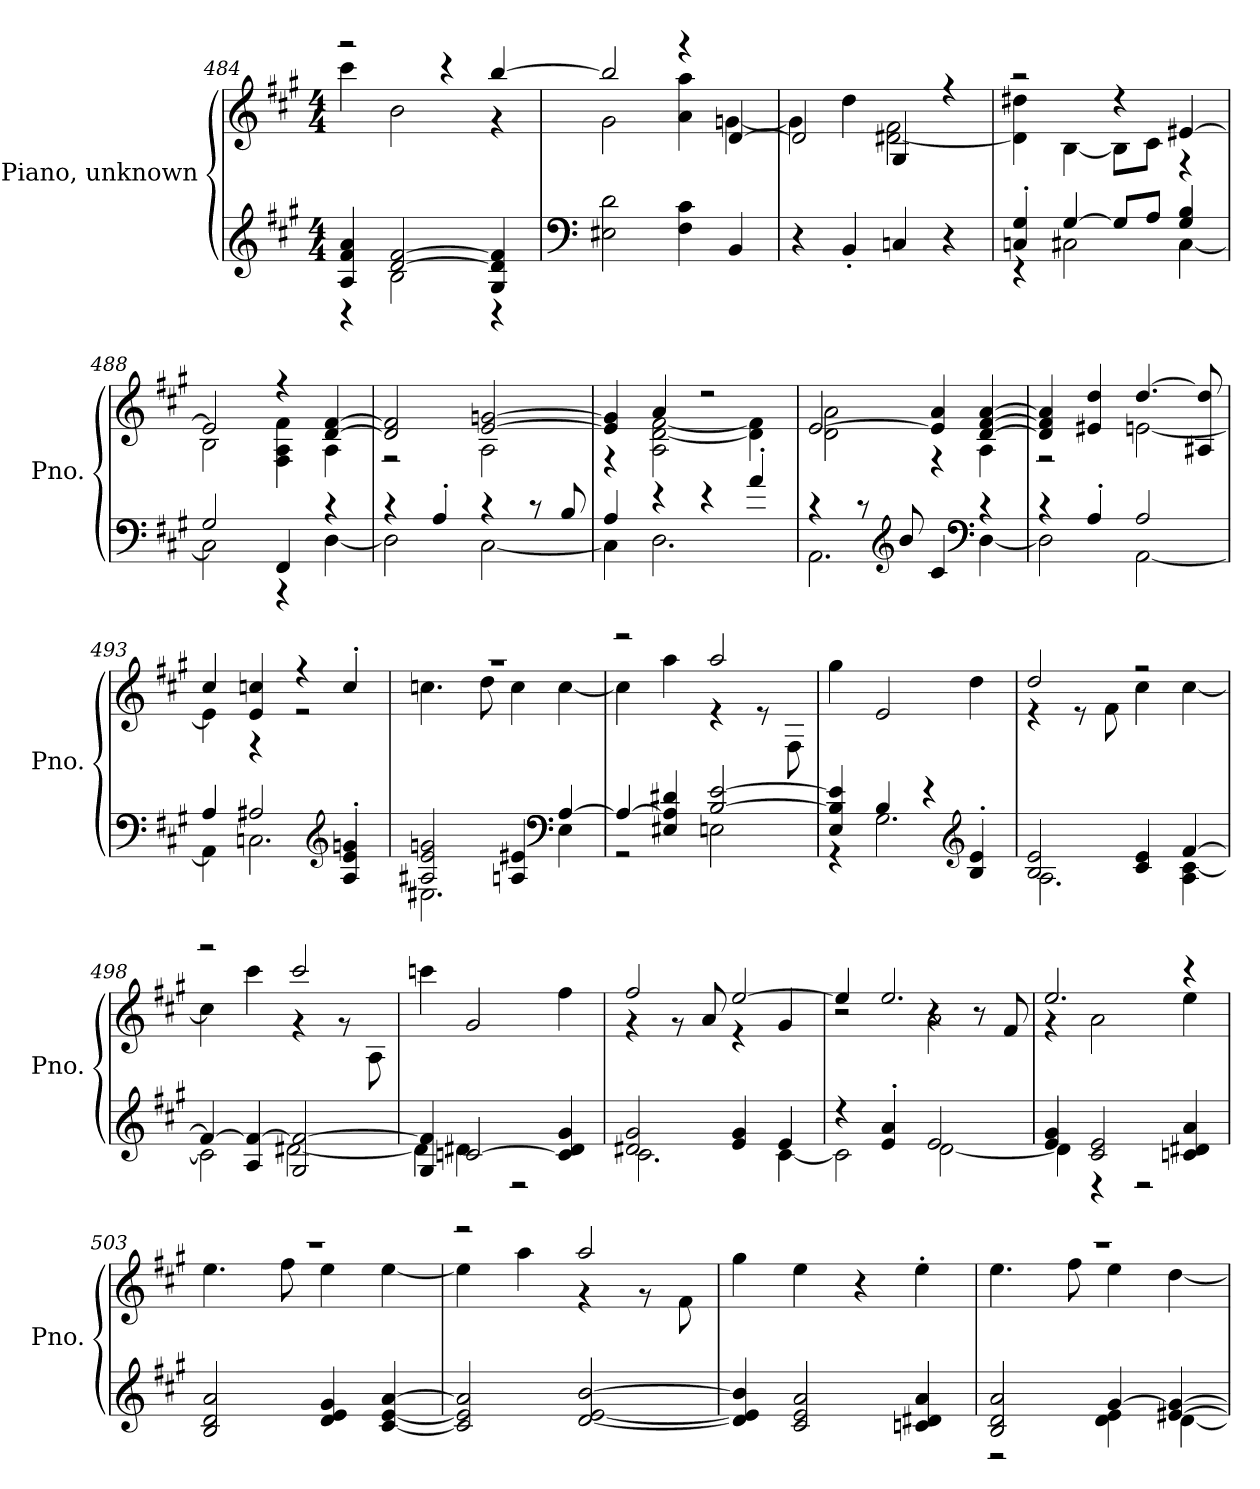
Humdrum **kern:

**kern	**kern
*part1	*part1
*staff2	*staff1
*I"Piano, unknown	*
*I'Pno.	*
*clefG2	*clefG2
*k[f#c#g#]	*k[f#c#g#]
*M4/4	*M4/4
=484	=484
*^	*^
4A/ 4f#/ 4a/	4r	2r	4ccc#\
[2d/ [2f#/	2B\	.	2b\
.	.	4r	.
4G#/ 4d/] 4f#/]	4r	[4bb/	4r
*v	*v	*	*
=485	=485	=485
*clefF4	*	*
2E#X\ 2d\	2bb/]	2g#\
4F#\ 4c#\	4r	4a\ 4aa\
4BB/	[4d/	[4gn\
!!LO:PB:g=z	!!
=486	=486	=486
4r	2d/]	4g\]
4BB'/	.	4dd\
4Cn/	4G#/	[2d#X\ 2f#\
4r	4r	.
=487	=487	=487
*^	*	*
4Cn/' 4G#/'	4r	2r	4d#\] 4dd#X\
[4G#/	2C#X\	.	[4B\
8G#/L]	.	4r	8B\L]
8A/J	.	.	8c#\J
4G#/ 4B/	[4C#\	[4e#X/	4r
=488	=488	=488	=488
2G#/	2C#\]	2e#/]	2B\
4FF#/	4r	4r	4F#\ 4A\ 4f#\
4r	[4D\	[4d/ [4f#/	4A\
=489	=489	=489	=489
4r	2D\]	2d/] 2f#/]	2r
4A'/	.	.	.
4r	[2C#\	[2e/ [2gn/	2A\
8r	.	.	.
8B/	.	.	.
=490	=490	=490	=490
4A/	4C#\]	4e/] 4g/]	4r
4r	2.D\	4a/	2A\ [2d\ [2f#\
4r	.	2r	.
4a'/	.	.	4d\] 4f#\]
=491	=491	=491	=491
4r	2.AA\	[2e/	2d\ 2a\
8r	.	.	.
*clefG2	*	*	*
8b/	.	.	.
4c#/	.	4e/] 4a/	4r
*clefF4	*	*	*
4r	[4D\	[4d/ [4f#/ [4a/	4A\
!!LO:LB:g=z	!!
=492	=492	=492	=492
4r	2D\]	4d/] 4f#/] 4a/]	2r
4A'/	.	4e#X/ 4dd/	.
2A/	[2AA\	[4.dd/	[2en\
.	.	8A#X/ 8dd/]	.
=493	=493	=493	=493
4A/	4AA\]	4cc#/	4e\]
2A#X/	2.Cn\	4e/ 4ccn/	4r
.	.	4r	2r
*clefG2	*	*	*
4A#/' 4e/' 4gn/'	.	4cc'/	.
=494	=494	=494	=494
2A#X/ 2e/ 2gn/	2.E#X\	1r	4.ccn\
.	.	.	8dd\
4An/ 4e#X/	.	.	4cc\
*clefF4	*	*	*
[4A/	4E#\	.	[4cc\
=495	=495	=495	=495
4A/_	2r	2r	4cc\]
4E#X/ 4A/] 4d#X/	.	.	4aa\
[2B/ [2e/	2En\	2aa/	4r
.	.	.	8r
.	.	.	8F#\
*	*	*v	*v
=496	=496	=496
4E/ 4B/] 4e/]	4r	4gg#\
4B/	2.G#\	2e/
4r	.	.
*clefG2	*	*
4B/' 4e/'	.	4dd\
!!LO:LB:g=z
=497	=497	=497
*	*	*^
2B/ 2e/	2.A\	2dd/	4r
.	.	.	8r
.	.	.	8f#\
4c#/ 4e/	.	2r	4cc#\
[4f#/	4A\ [4c#\	.	[4cc#\
=498	=498	=498	=498
4f#/_	2c#\]	2r	4cc#\]
4A/ 4f#/_	.	.	4ccc#\
2G#/ 2f#/_	[2d#X\	2ccc#/	4r
.	.	.	8r
.	.	.	8A\
*	*	*v	*v
=499	=499	=499
4G#/ 4f#/]	4d#\]	4cccn\
[2cn/	4d#X\	2g#/
.	2r	.
4c/] 4d#/ 4g#/	.	4ff#\
=500	=500	=500
*	*	*^
2d#X/ 2g#/	2.c#\	2ff#/	4r
.	.	.	8r
.	.	.	8a/
4e/ 4g#/	.	[2ee/	4r
4e/	[4c#\	.	4g#/
=501	=501	=501	=501
*	*	*	*^
4r	2c#\]	4ee/]	2r	2r
4e/' 4a/'	.	2.ee/	.	.
2e/	[2d\	.	2a\	4r
.	.	.	.	8r
.	.	.	.	8f#/
*	*	*	*v	*v
=502	=502	=502	=502
4e/ 4g#/	4d\]	2.ee/	4r
2c#/ 2e/	4r	.	2a\
.	2r	.	.
4cn/ 4d#X/ 4a/	.	4r	4ee\
*v	*v	*	*
!!LO:LB:g=z	!!
=503	=503	=503
2B/ 2d/ 2a/	1r	4.ee\
.	.	8ff#\
4d/ 4e/ 4g#/	.	4ee\
[4c#/ [4e/ [4a/	.	[4ee\
=504	=504	=504
2c#/] 2e/] 2a/]	2r	4ee\]
.	.	4aa\
[2d/ [2e/ [2b/	2aa/	4r
.	.	8r
.	.	8f#\
*	*v	*v
=505	=505
4d/] 4e/] 4b/]	4gg#\
2c#/ 2e/ 2a/	4ee\
.	4r
4cn/ 4d#X/ 4a/	4ee'\
=506	=506
*^	*^
2B/ 2d/ 2a/	2r	1r	4.ee\
.	.	.	8ff#\
[4g#/	4d\ 4e\	.	4ee\
[4e#X/ 4g#/_	[4d\	.	[4dd\
*v	*v	*	*
*	*v	*v
=	=
*-	*-
